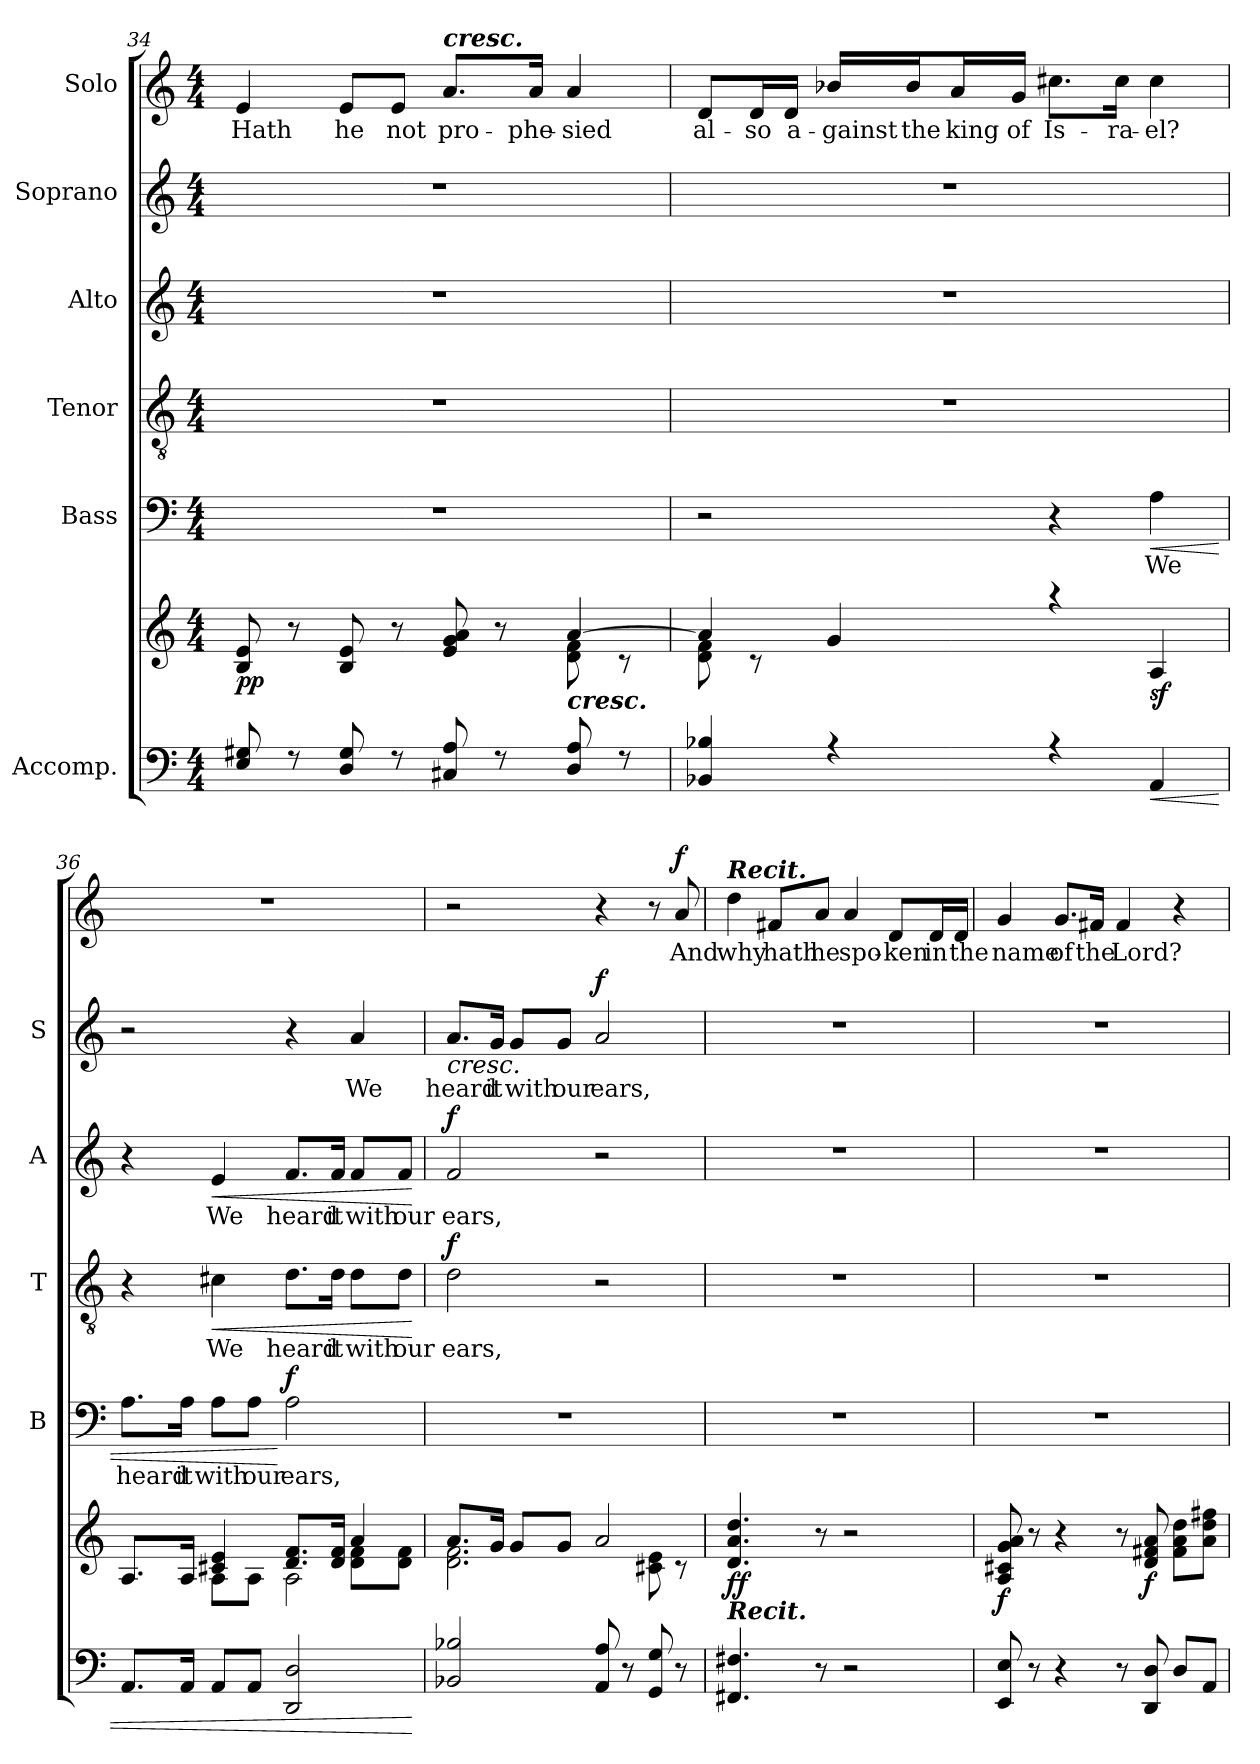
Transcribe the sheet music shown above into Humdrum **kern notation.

**kern	**kern	**dynam	**kern	**text	**dynam	**kern	**text	**dynam	**kern	**text	**dynam	**kern	**text	**dynam	**kern	**text	**dynam
*part6	*part6	*part6	*part5	*part5	*part5	*part4	*part4	*part4	*part3	*part3	*part3	*part2	*part2	*part2	*part1	*part1	*part1
*staff7	*staff6	*staff6/7	*staff5	*staff5	*staff5	*staff4	*staff4	*staff4	*staff3	*staff3	*staff3	*staff2	*staff2	*staff2	*staff1	*staff1	*staff1
*I"Accomp.	*	*	*I"Bass	*	*	*I"Tenor	*	*	*I"Alto	*	*	*I"Soprano	*	*	*I"Solo	*	*
*	*	*	*I'B	*	*	*I'T	*	*	*I'A	*	*	*I'S	*	*	*	*	*
*clefF4	*clefG2	*	*clefF4	*	*	*clefGv2	*	*	*clefG2	*	*	*clefG2	*	*	*clefG2	*	*
*k[]	*k[]	*	*k[]	*	*	*k[]	*	*	*k[]	*	*	*k[]	*	*	*k[]	*	*
*C:	*C:	*	*C:	*	*	*C:	*	*	*C:	*	*	*C:	*	*	*C:	*	*
*M4/4	*M4/4	*	*M4/4	*	*	*M4/4	*	*	*M4/4	*	*	*M4/4	*	*	*M4/4	*	*
=34	=34	=34	=34	=34	=34	=34	=34	=34	=34	=34	=34	=34	=34	=34	=34	=34	=34
*^	*^	*	*	*	*	*	*	*	*	*	*	*	*	*	*	*	*
!	!	!	!	!LO:DY:b	!	!	!	!	!	!	!	!	!	!	!	!	!	!LO:LY:b	!
8E/ 8G#X/	1ryy	8B/ 8e/	2ryy	pp	1r	.	.	1r	.	.	1r	.	.	1r	.	.	4e/	Hath	.
8r	.	8r	.	.	.	.	.	.	.	.	.	.	.	.	.	.	.	.	.
!	!	!	!	!	!	!	!	!	!	!	!	!	!	!	!	!	!	!LO:LY:b	!
8D/ 8G#/	.	8B/ 8e/	.	.	.	.	.	.	.	.	.	.	.	.	.	.	8e/L	he	.
!	!	!	!	!	!	!	!	!	!	!	!	!	!	!	!	!	!	!LO:LY:b	!
8r	.	8r	.	.	.	.	.	.	.	.	.	.	.	.	.	.	8e/J	not	.
!	!	!	!	!	!	!	!	!	!	!	!	!	!	!	!	!	!LO:TX:a:Bi:t=cresc.	!	!
!	!	!	!	!	!	!	!	!	!	!	!	!	!	!	!	!	!	!LO:LY:b	!
8C#X/ 8A/	.	8e/ 8g/ 8a/	4ryy	.	.	.	.	.	.	.	.	.	.	.	.	.	8.a/L	pro-	.
8r	.	8r	.	.	.	.	.	.	.	.	.	.	.	.	.	.	.	.	.
!	!	!	!	!	!	!	!	!	!	!	!	!	!	!	!	!	!	!LO:LY:b	!
.	.	.	.	.	.	.	.	.	.	.	.	.	.	.	.	.	16a/Jk	-phe-	.
!LO:TX:a:Bi:t=cresc.	!	!	!	!	!	!	!	!	!	!	!	!	!	!	!	!	!	!	!
!	!	!	!	!	!	!	!	!	!	!	!	!	!	!	!	!	!	!LO:LY:b	!
8D/ 8A/	.	[>4a/	8d\ 8f\	.	.	.	.	.	.	.	.	.	.	.	.	.	4a/	-sied	.
8r	.	.	8rc	.	.	.	.	.	.	.	.	.	.	.	.	.	.	.	.
!!LO:PB:g=z
=35	=35	=35	=35	=35	=35	=35	=35	=35	=35	=35	=35	=35	=35	=35	=35	=35	=35	=35	=35
!	!	!	!	!	!	!	!	!	!	!	!	!	!	!	!	!	!	!LO:LY:b	!
4BB-X/ 4B-X/	1ryy	4a/]	8d\ 8f\	.	2r	.	.	1r	.	.	1r	.	.	1r	.	.	8d/L	al-	.
!	!	!	!	!	!	!	!	!	!	!	!	!	!	!	!	!	!	!LO:LY:b	!
.	.	.	8rc	.	.	.	.	.	.	.	.	.	.	.	.	.	16d/L	-so	.
!	!	!	!	!	!	!	!	!	!	!	!	!	!	!	!	!	!	!LO:LY:b	!
.	.	.	.	.	.	.	.	.	.	.	.	.	.	.	.	.	16d/JJ	a-	.
!	!	!	!	!	!	!	!	!	!	!	!	!	!	!	!	!	!	!LO:LY:b	!
4r	.	4g/	4ryy	.	.	.	.	.	.	.	.	.	.	.	.	.	16b-X/LL	-gainst	.
!	!	!	!	!	!	!	!	!	!	!	!	!	!	!	!	!	!	!LO:LY:b	!
.	.	.	.	.	.	.	.	.	.	.	.	.	.	.	.	.	16b-/J	the	.
!	!	!	!	!	!	!	!	!	!	!	!	!	!	!	!	!	!	!LO:LY:b	!
.	.	.	.	.	.	.	.	.	.	.	.	.	.	.	.	.	16a/L	king	.
!	!	!	!	!	!	!	!	!	!	!	!	!	!	!	!	!	!	!LO:LY:b	!
.	.	.	.	.	.	.	.	.	.	.	.	.	.	.	.	.	16g/JJ	of	.
!	!	!	!	!	!	!	!	!	!	!	!	!	!	!	!	!	!	!LO:LY:b	!
4r	.	4raa	2ryy	.	4r	.	.	.	.	.	.	.	.	.	.	.	8.cc#X\L	Is-	.
!	!	!	!	!	!	!	!	!	!	!	!	!	!	!	!	!	!	!LO:LY:b	!
.	.	.	.	.	.	.	.	.	.	.	.	.	.	.	.	.	16cc#\Jk	-ra-	.
!	!	!	!	!LO:HP:b=2	!	!LO:LY:b	!LO:HP:b	!	!	!	!	!	!	!	!	!	!	!LO:LY:b	!
!	!	!	!	!LO:DY:n=1:b	!	!	!	!	!	!	!	!	!	!	!	!	!	!	!
4AA/	.	4A/	.	< sf	4A\	We	<	.	.	.	.	.	.	.	.	.	4cc#\	-el?	.
=36	=36	=36	=36	=36	=36	=36	=36	=36	=36	=36	=36	=36	=36	=36	=36	=36	=36	=36	=36
*	*	*	*^	*	*	*	*	*	*	*	*	*	*	*	*	*	*	*	*
!	!	!	!	!	!	!	!LO:LY:b	!	!	!	!	!	!	!	!	!	!	!	!	!
8.AA/L	2ryy	8.A/L	4ryy	2ryy	.	8.A\L	heard	.	4r	.	.	4r	.	.	2r	.	.	1r	.	.
!	!	!	!	!	!	!	!LO:LY:b	!	!	!	!	!	!	!	!	!	!	!	!	!
16AA/Jk	.	16A/Jk	.	.	.	16A\Jk	it	.	.	.	.	.	.	.	.	.	.	.	.	.
!	!	!	!	!	!	!	!LO:LY:b	!	!	!LO:LY:b	!LO:HP:b	!	!LO:LY:b	!LO:HP:b	!	!	!	!	!	!
8AA/L	.	4c#X/ 4e/	8A\L	.	.	8A\L	with	.	4c#X\	We	<	4e/	We	<	.	.	.	.	.	.
!	!	!	!	!	!	!	!LO:LY:b	!	!	!	!	!	!	!	!	!	!	!	!	!
8AA/J	.	.	8A\J	.	.	8A\J	our	.	.	.	.	.	.	.	.	.	.	.	.	.
!	!	!	!	!	!	!	!LO:LY:b	!LO:DY:n=1:b	!	!LO:LY:b	!	!	!LO:LY:b	!	!	!	!	!	!	!
2DD/ 2D/	2ryy	8.d/ 8.f/L	4ryy	2A\	.	2A\	ears,	[ f	8.d\L	heard	.	8.f/L	heard	.	4r	.	.	.	.	.
!	!	!	!	!	!	!	!	!	!	!LO:LY:b	!	!	!LO:LY:b	!	!	!	!	!	!	!
.	.	16d/ 16f/Jk	.	.	.	.	.	.	16d\Jk	it	.	16f/Jk	it	.	.	.	.	.	.	.
!	!	!	!	!	!	!	!	!	!	!LO:LY:b	!	!	!LO:LY:b	!	!	!LO:LY:b	!	!	!	!
.	.	4a/	8d\ 8f\L	.	.	.	.	.	8d\L	with	.	8f/L	with	.	4a/	We	.	.	.	.
!	!	!	!	!	!	!	!	!	!	!LO:LY:b	!	!	!LO:LY:b	!	!	!	!	!	!	!
.	.	.	8d\ 8f\J	.	.	.	.	.	8d\J	our	.	8f/J	our	.	.	.	.	.	.	.
*v	*v	*	*	*	*	*	*	*	*	*	*	*	*	*	*	*	*	*	*	*
*	*v	*v	*v	*	*	*	*	*	*	*	*	*	*	*	*	*	*	*	*
.	.	[	.	.	.	.	.	[	.	.	[	.	.	.	.	.	.
=37	=37	=37	=37	=37	=37	=37	=37	=37	=37	=37	=37	=37	=37	=37	=37	=37	=37
*^	*^	*	*	*	*	*	*	*	*	*	*	*	*	*	*	*	*
!	!	!	!	!	!	!	!	!	!LO:LY:b	!LO:DY:b	!	!LO:LY:b	!LO:DY:b	!	!LO:LY:b	!LO:HP:b	!	!	!
2BB-X/ 2B-X/	1ryy	8.a/L	2.d\ 2.f\	.	1r	.	.	2d\	ears,	f	2f/	ears,	f	8.a/L	heard	<	2r	.	.
!	!	!	!	!	!	!	!	!	!	!	!	!	!	!	!LO:LY:b	!	!	!	!
.	.	16g/Jk	.	.	.	.	.	.	.	.	.	.	.	16g/Jk	it	.	.	.	.
!	!	!	!	!	!	!	!	!	!	!	!	!	!	!	!LO:LY:b	!	!	!	!
.	.	8g/L	.	.	.	.	.	.	.	.	.	.	.	8g/L	with	.	.	.	.
!	!	!	!	!	!	!	!	!	!	!	!	!	!	!	!LO:LY:b	!	!	!	!
.	.	8g/J	.	.	.	.	.	.	.	.	.	.	.	8g/J	our	.	.	.	.
!	!	!	!	!	!	!	!	!	!	!	!	!	!	!	!LO:LY:b	!LO:DY:b	!	!	!
8AA/ 8A/	.	2a/	.	.	.	.	.	2r	.	.	2r	.	.	2a/	ears,	f	4r	.	.
8r	.	.	.	.	.	.	.	.	.	.	.	.	.	.	.	.	.	.	.
8GG/ 8G/	.	.	8c#X\ 8e\	.	.	.	.	.	.	.	.	.	.	.	.	.	8r	.	.
!	!	!	!	!	!	!	!	!	!	!	!	!	!	!	!	!	!	!LO:LY:b	!LO:DY:b
8r	.	.	8rc	.	.	.	.	.	.	.	.	.	.	.	.	.	8a/	And	f
*v	*v	*	*	*	*	*	*	*	*	*	*	*	*	*	*	*	*	*	*
*	*v	*v	*	*	*	*	*	*	*	*	*	*	*	*	*	*	*	*
.	.	.	.	.	.	.	.	.	.	.	.	.	.	[	.	.	.
!!LO:LB:g=z
=38	=38	=38	=38	=38	=38	=38	=38	=38	=38	=38	=38	=38	=38	=38	=38	=38	=38
!	!	!	!	!	!	!	!	!	!	!	!	!	!	!	!LO:TX:a:Bi:t=Recit.	!	!
!LO:TX:a:Bi:t=Recit.	!	!	!	!	!	!	!	!	!	!	!	!	!	!	!	!	!
!	!	!LO:DY:b	!	!	!	!	!	!	!	!	!	!	!	!	!	!LO:LY:b	!
4.FF#X/ 4.F#X/	4.d/ 4.a/ 4.dd/	ff	1r	.	.	1r	.	.	1r	.	.	1r	.	.	4dd\	why	.
!	!	!	!	!	!	!	!	!	!	!	!	!	!	!	!	!LO:LY:b	!
.	.	.	.	.	.	.	.	.	.	.	.	.	.	.	8f#X/L	hath	.
!	!	!	!	!	!	!	!	!	!	!	!	!	!	!	!	!LO:LY:b	!
8r	8r	.	.	.	.	.	.	.	.	.	.	.	.	.	8a/J	he	.
!	!	!	!	!	!	!	!	!	!	!	!	!	!	!	!	!LO:LY:b	!
2r	2r	.	.	.	.	.	.	.	.	.	.	.	.	.	4a/	spo-	.
!	!	!	!	!	!	!	!	!	!	!	!	!	!	!	!	!LO:LY:b	!
.	.	.	.	.	.	.	.	.	.	.	.	.	.	.	8d/L	-ken	.
!	!	!	!	!	!	!	!	!	!	!	!	!	!	!	!	!LO:LY:b	!
.	.	.	.	.	.	.	.	.	.	.	.	.	.	.	16d/L	in	.
!	!	!	!	!	!	!	!	!	!	!	!	!	!	!	!	!LO:LY:b	!
.	.	.	.	.	.	.	.	.	.	.	.	.	.	.	16d/JJ	the	.
=39	=39	=39	=39	=39	=39	=39	=39	=39	=39	=39	=39	=39	=39	=39	=39	=39	=39
!	!	!LO:DY:b	!	!	!	!	!	!	!	!	!	!	!	!	!	!LO:LY:b	!
8EE/ 8E/	8A/ 8c#X/ 8g/ 8a/	f	1r	.	.	1r	.	.	1r	.	.	1r	.	.	4g/	name	.
8r	8r	.	.	.	.	.	.	.	.	.	.	.	.	.	.	.	.
!	!	!	!	!	!	!	!	!	!	!	!	!	!	!	!	!LO:LY:b	!
4r	4r	.	.	.	.	.	.	.	.	.	.	.	.	.	8.g/L	of	.
!	!	!	!	!	!	!	!	!	!	!	!	!	!	!	!	!LO:LY:b	!
.	.	.	.	.	.	.	.	.	.	.	.	.	.	.	16f#X/Jk	the	.
!	!	!	!	!	!	!	!	!	!	!	!	!	!	!	!	!LO:LY:b	!
8r	8r	.	.	.	.	.	.	.	.	.	.	.	.	.	4f#/	Lord?	.
!	!	!LO:DY:b	!	!	!	!	!	!	!	!	!	!	!	!	!	!	!
8DD/ 8D/	8d/ 8f#X/ 8a/	f	.	.	.	.	.	.	.	.	.	.	.	.	.	.	.
8D/L	8f#\ 8a\ 8dd\L	.	.	.	.	.	.	.	.	.	.	.	.	.	4r	.	.
8AA/J	8a\ 8dd\ 8ff#X\J	.	.	.	.	.	.	.	.	.	.	.	.	.	.	.	.
=	=	=	=	=	=	=	=	=	=	=	=	=	=	=	=	=	=
*-	*-	*-	*-	*-	*-	*-	*-	*-	*-	*-	*-	*-	*-	*-	*-	*-	*-
